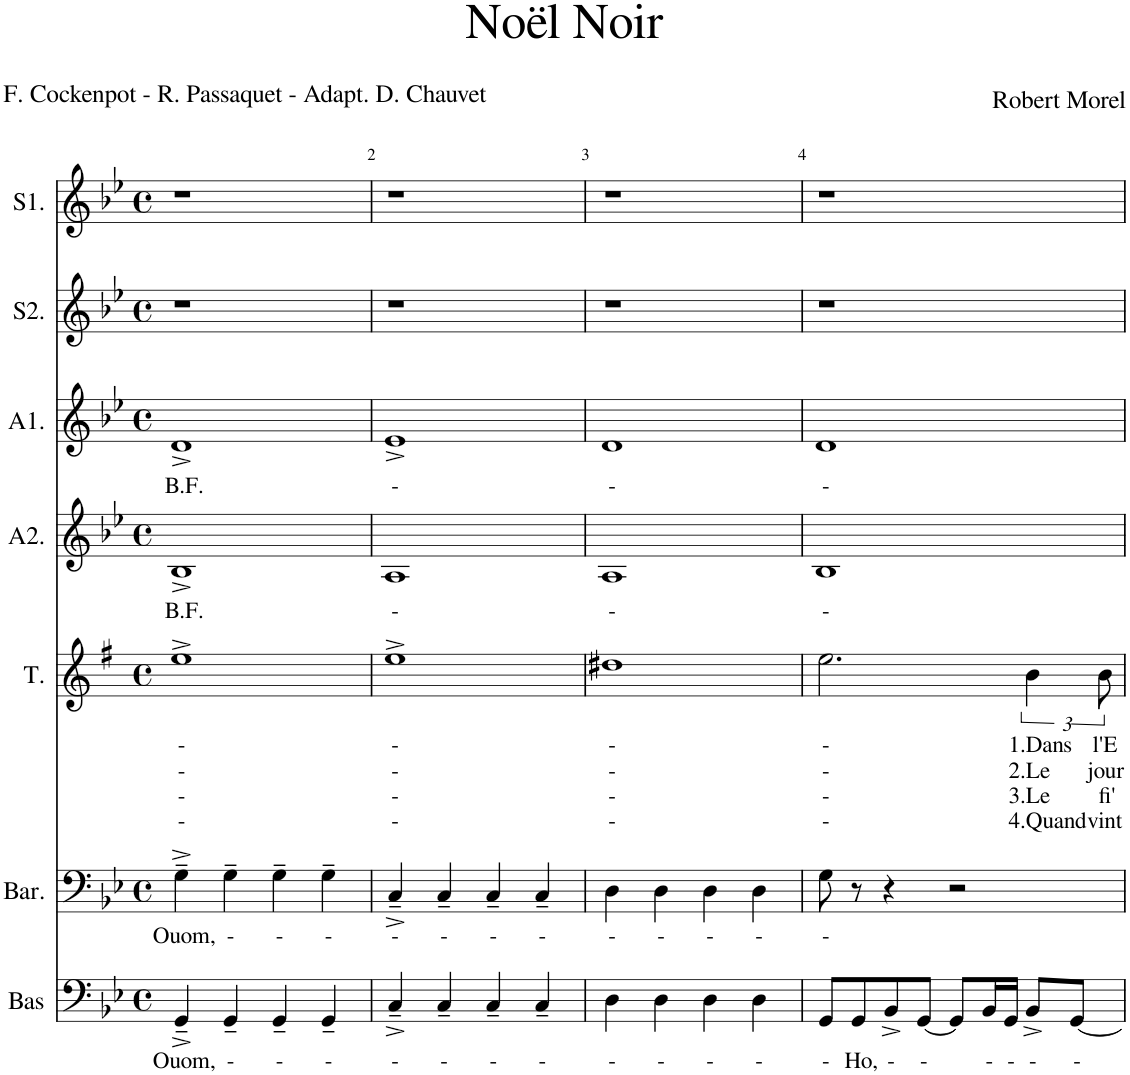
**kern	**text	**kern	**text	**kern	**text	**text	**text	**text	**kern	**text	**kern	**text	**kern	**kern
*part7	*part7	*part6	*part6	*part5	*part5	*part5	*part5	*part5	*part4	*part4	*part3	*part3	*part2	*part1
*staff7	*staff7	*staff6	*staff6	*staff5	*staff5	*staff5	*staff5	*staff5	*staff4	*staff4	*staff3	*staff3	*staff2	*staff1
*I"Bas	*	*I"Bar.	*	*I"T.	*	*	*	*	*I"A2.	*	*I"A1.	*	*I"S2.	*I"S1.
*clefF4	*	*clefF4	*	*clefG2	*	*	*	*	*clefG2	*	*clefG2	*	*clefG2	*clefG2
*	*	*Trd1c2	*	*Trd5c9	*	*	*	*	*	*	*	*	*	*
*k[b-e-]	*	*k[b-e-]	*	*k[f#]	*	*	*	*	*k[b-e-]	*	*k[b-e-]	*	*k[b-e-]	*k[b-e-]
*M4/4	*	*M4/4	*	*M4/4	*	*	*	*	*M4/4	*	*M4/4	*	*M4/4	*M4/4
*met(c)	*	*met(c)	*	*met(c)	*	*	*	*	*met(c)	*	*met(c)	*	*met(c)	*met(c)
=1	=1	=1	=1	=1	=1	=1	=1	=1	=1	=1	=1	=1	=1	=1
!	!LO:LY:b	!	!LO:LY:b	!	!LO:LY:b	!LO:LY:b	!LO:LY:b	!LO:LY:b	!	!LO:LY:b	!	!LO:LY:b	!	!
4GG~^/	Ouom,	4G~^\	Ouom,	1ee^	-	-	-	-	1B-^	B.F.	1d^	B.F.	1r	1r
!	!LO:LY:b	!	!LO:LY:b	!	!	!	!	!	!	!	!	!	!	!
4GG~/	-	4G~\	-	.	.	.	.	.	.	.	.	.	.	.
!	!LO:LY:b	!	!LO:LY:b	!	!	!	!	!	!	!	!	!	!	!
4GG~/	-	4G~\	-	.	.	.	.	.	.	.	.	.	.	.
!	!LO:LY:b	!	!LO:LY:b	!	!	!	!	!	!	!	!	!	!	!
4GG~/	-	4G~\	-	.	.	.	.	.	.	.	.	.	.	.
=2	=2	=2	=2	=2	=2	=2	=2	=2	=2	=2	=2	=2	=2	=2
!	!LO:LY:b	!	!LO:LY:b	!	!LO:LY:b	!LO:LY:b	!LO:LY:b	!LO:LY:b	!	!LO:LY:b	!	!LO:LY:b	!	!
4C~^/	-	4C~^/	-	1ee^	-	-	-	-	1A	-	1e-^	-	1r	1r
!	!LO:LY:b	!	!LO:LY:b	!	!	!	!	!	!	!	!	!	!	!
4C~/	-	4C~/	-	.	.	.	.	.	.	.	.	.	.	.
!	!LO:LY:b	!	!LO:LY:b	!	!	!	!	!	!	!	!	!	!	!
4C~/	-	4C~/	-	.	.	.	.	.	.	.	.	.	.	.
!	!LO:LY:b	!	!LO:LY:b	!	!	!	!	!	!	!	!	!	!	!
4C~/	-	4C~/	-	.	.	.	.	.	.	.	.	.	.	.
=3	=3	=3	=3	=3	=3	=3	=3	=3	=3	=3	=3	=3	=3	=3
!	!LO:LY:b	!	!LO:LY:b	!	!LO:LY:b	!LO:LY:b	!LO:LY:b	!LO:LY:b	!	!LO:LY:b	!	!LO:LY:b	!	!
4D\	-	4D\	-	1dd#X	-	-	-	-	1A	-	1d	-	1r	1r
!	!LO:LY:b	!	!LO:LY:b	!	!	!	!	!	!	!	!	!	!	!
4D\	-	4D\	-	.	.	.	.	.	.	.	.	.	.	.
!	!LO:LY:b	!	!LO:LY:b	!	!	!	!	!	!	!	!	!	!	!
4D\	-	4D\	-	.	.	.	.	.	.	.	.	.	.	.
!	!LO:LY:b	!	!LO:LY:b	!	!	!	!	!	!	!	!	!	!	!
4D\	-	4D\	-	.	.	.	.	.	.	.	.	.	.	.
=4	=4	=4	=4	=4	=4	=4	=4	=4	=4	=4	=4	=4	=4	=4
!	!LO:LY:b	!	!LO:LY:b	!	!LO:LY:b	!LO:LY:b	!LO:LY:b	!LO:LY:b	!	!LO:LY:b	!	!LO:LY:b	!	!
8GG/L	-	8G\	-	2.ee\	-	-	-	-	1B-	-	1d	-	1r	1r
!	!LO:LY:b	!	!	!	!	!	!	!	!	!	!	!	!	!
8GG/	Ho,	8r	.	.	.	.	.	.	.	.	.	.	.	.
!	!LO:LY:b	!	!	!	!	!	!	!	!	!	!	!	!	!
8BB-^/	-	4r	.	.	.	.	.	.	.	.	.	.	.	.
!	!LO:LY:b	!	!	!	!	!	!	!	!	!	!	!	!	!
[8GG/J	-	.	.	.	.	.	.	.	.	.	.	.	.	.
8GG/L]	.	2r	.	.	.	.	.	.	.	.	.	.	.	.
!	!LO:LY:b	!	!	!	!	!	!	!	!	!	!	!	!	!
16BB-/L	-	.	.	.	.	.	.	.	.	.	.	.	.	.
!	!LO:LY:b	!	!	!	!	!	!	!	!	!	!	!	!	!
16GG/JJ	-	.	.	.	.	.	.	.	.	.	.	.	.	.
!	!LO:LY:b	!	!	!	!LO:LY:b	!LO:LY:b	!LO:LY:b	!LO:LY:b	!	!	!	!	!	!
8BB-^/L	-	.	.	6b\	1.Dans	2.Le	3.Le	4.Quand	.	.	.	.	.	.
!	!LO:LY:b	!	!	!	!	!	!	!	!	!	!	!	!	!
[8GG/J	-	.	.	.	.	.	.	.	.	.	.	.	.	.
!	!	!	!	!	!LO:LY:b	!LO:LY:b	!LO:LY:b	!LO:LY:b	!	!	!	!	!	!
.	.	.	.	12b\	l'E-	jour	fi'	vint	.	.	.	.	.	.
=	=	=	=	=	=	=	=	=	=	=	=	=	=	=
*-	*-	*-	*-	*-	*-	*-	*-	*-	*-	*-	*-	*-	*-	*-
